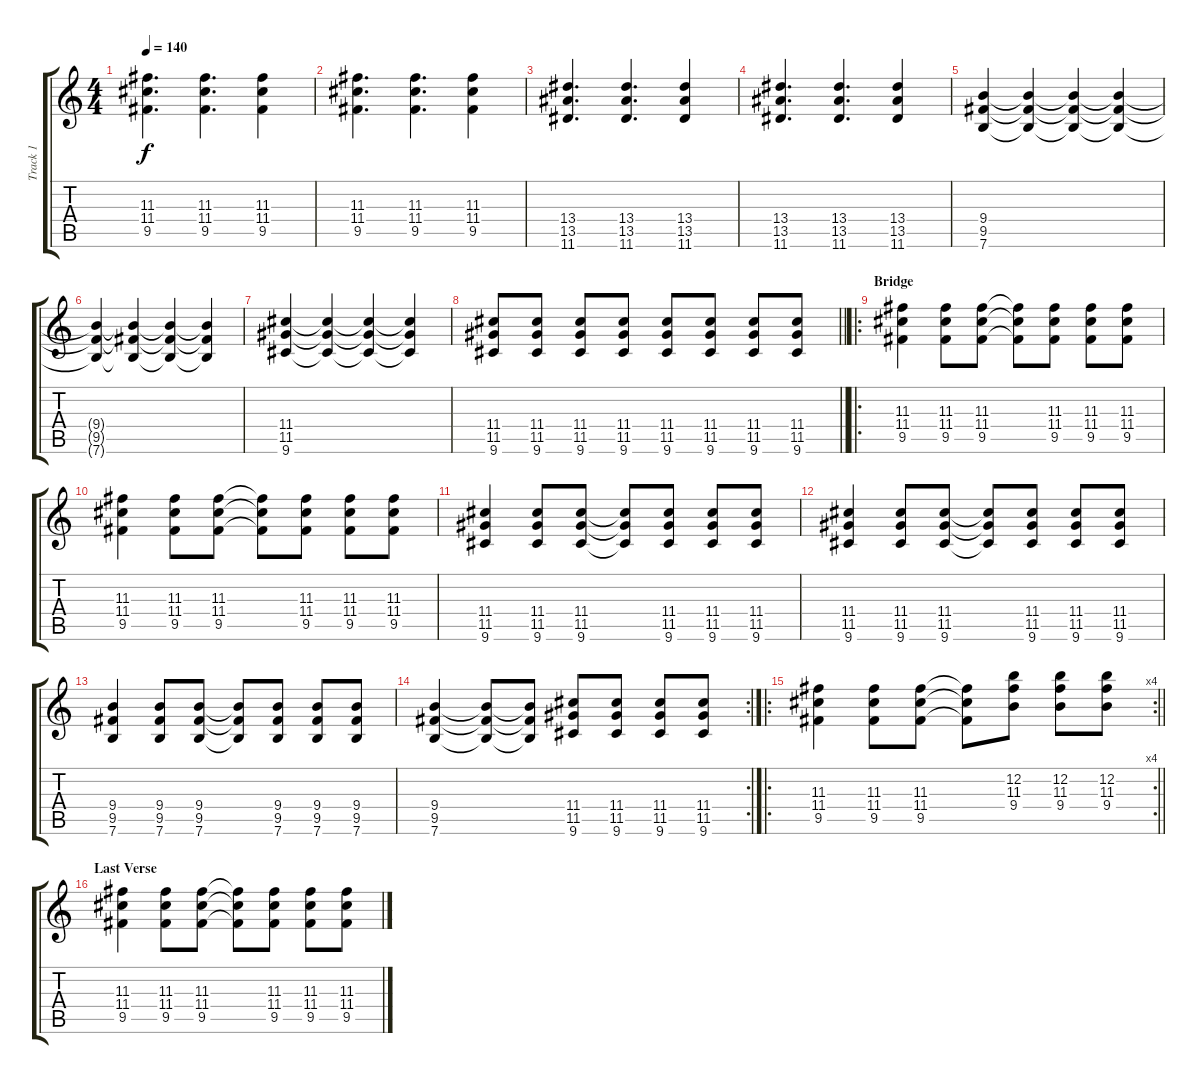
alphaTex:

\track ("Track 1" "Track 1") {instrument acousticguitarsteel}
\staff {score tabs}
\tuning (E4 B3 G3 D3 A2 E2) {hide}
\ts (4 4)
\tempo 140
\clef g2
\ks c
(11.3 11.4 9.5).4{d dy f} (11.3 11.4 9.5).4{d} (11.3 11.4 9.5).4 |
(11.3 11.4 9.5).4{d} (11.3 11.4 9.5).4{d} (11.3 11.4 9.5).4 |
(13.4 13.5 11.6).4{d} (13.4 13.5 11.6).4{d} (13.4 13.5 11.6).4 |
(13.4 13.5 11.6).4{d} (13.4 13.5 11.6).4{d} (13.4 13.5 11.6).4 |
(9.4 9.5 7.6).4 (9.4{t} 9.5{t} 7.6{t}).4 (9.4{t} 9.5{t} 7.6{t}).4 (9.4{t} 9.5{t} 7.6{t}).4 |
(9.4{t} 9.5{t} 7.6{t}).4 (9.4{t} 9.5{t} 7.6{t}).4 (9.4{t} 9.5{t} 7.6{t}).4 (9.4{t} 9.5{t} 7.6{t}).4 |
(11.4 11.5 9.6).4 (11.4{t} 11.5{t} 9.6{t}).4 (11.4{t} 11.5{t} 9.6{t}).4 (11.4{t} 11.5{t} 9.6{t}).4 |
\barLineRight lightlight
(11.4 11.5 9.6).8 (11.4 11.5 9.6).8 (11.4 11.5 9.6).8 (11.4 11.5 9.6).8 (11.4 11.5 9.6).8 (11.4 11.5 9.6).8 (11.4 11.5 9.6).8 (11.4 11.5 9.6).8 |
\ro
\section ("" "Bridge")
(11.3 11.4 9.5).4 (11.3 11.4 9.5).8 (11.3 11.4 9.5).8 (11.3{t} 11.4{t} 9.5{t}).8 (11.3 11.4 9.5).8 (11.3 11.4 9.5).8 (11.3 11.4 9.5).8 |
(11.3 11.4 9.5).4 (11.3 11.4 9.5).8 (11.3 11.4 9.5).8 (11.3{t} 11.4{t} 9.5{t}).8 (11.3 11.4 9.5).8 (11.3 11.4 9.5).8 (11.3 11.4 9.5).8 |
(11.4 11.5 9.6).4 (11.4 11.5 9.6).8 (11.4 11.5 9.6).8 (11.4{t} 11.5{t} 9.6{t}).8 (11.4 11.5 9.6).8 (11.4 11.5 9.6).8 (11.4 11.5 9.6).8 |
(11.4 11.5 9.6).4 (11.4 11.5 9.6).8 (11.4 11.5 9.6).8 (11.4{t} 11.5{t} 9.6{t}).8 (11.4 11.5 9.6).8 (11.4 11.5 9.6).8 (11.4 11.5 9.6).8 |
(9.4 9.5 7.6).4 (9.4 9.5 7.6).8 (9.4 9.5 7.6).8 (9.4{t} 9.5{t} 7.6{t}).8 (9.4 9.5 7.6).8 (9.4 9.5 7.6).8 (9.4 9.5 7.6).8 |
\rc 2
(9.4 9.5 7.6).4 (9.4{t} 9.5{t} 7.6{t}).8 (9.4{t} 9.5{t} 7.6{t}).8 (11.4 11.5 9.6).8 (11.4 11.5 9.6).8 (11.4 11.5 9.6).8 (11.4 11.5 9.6).8 |
\ro
\rc 4
\barLineRight lightlight
(11.3 11.4 9.5).4 (11.3 11.4 9.5).8 (11.3 11.4 9.5).8 (11.3{t} 11.4{t} 9.5{t}).8 (12.2 11.3 9.4).8 (12.2 11.3 9.4).8 (12.2 11.3 9.4).8 |
\section ("" "Last Verse")
(11.3 11.4 9.5).4 (11.3 11.4 9.5).8 (11.3 11.4 9.5).8 (11.3{t} 11.4{t} 9.5{t}).8 (11.3 11.4 9.5).8 (11.3 11.4 9.5).8 (11.3 11.4 9.5).8
